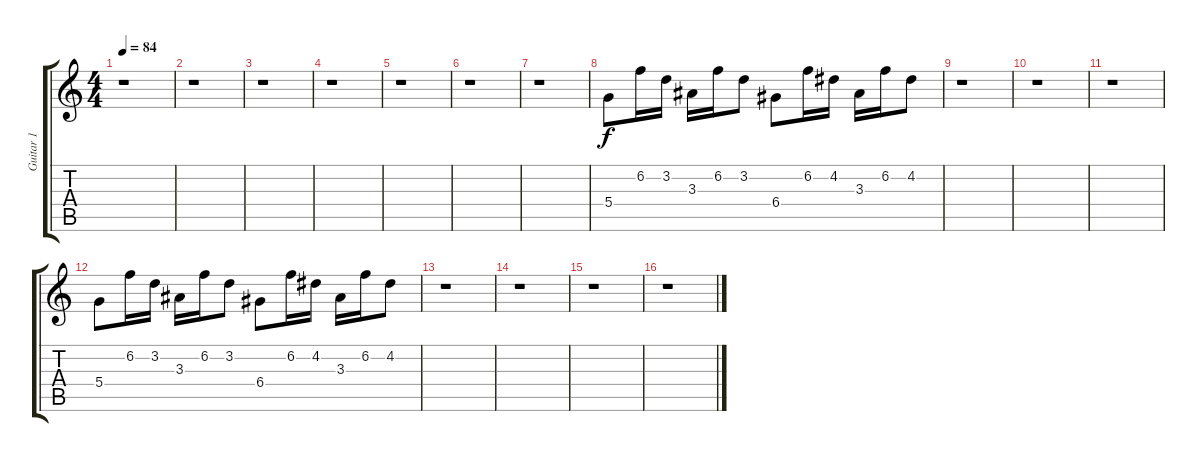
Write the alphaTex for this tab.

\track ("Guitar 1" "Guitar 1") {instrument acousticguitarsteel}
\staff {score tabs}
\tuning (E4 B3 G3 D3 A2 E2) {hide}
\ts (4 4)
\tempo 84
\clef g2
\ks c
r.1{dy f} |
r.1 |
r.1 |
r.1 |
r.1 |
r.1 |
r.1 |
5.4.8 6.2.16 3.2.16 3.3.16 6.2.16 3.2.8 6.4.8 6.2.16 4.2.16 3.3.16 6.2.16 4.2.8 |
r.1 |
r.1 |
r.1 |
5.4.8 6.2.16 3.2.16 3.3.16 6.2.16 3.2.8 6.4.8 6.2.16 4.2.16 3.3.16 6.2.16 4.2.8 |
r.1 |
r.1 |
r.1 |
r.1
